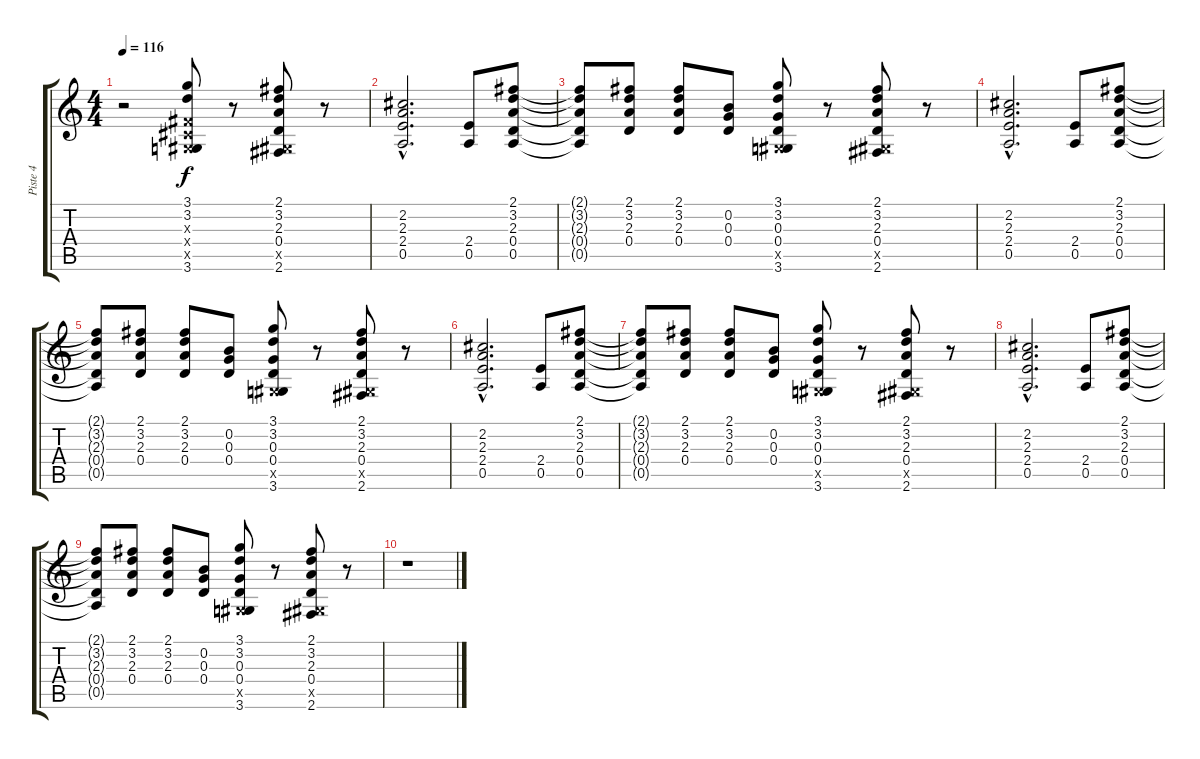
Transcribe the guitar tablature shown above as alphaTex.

\track ("Piste 4" "Piste 4") {instrument distortionguitar}
\staff {score tabs}
\tuning (E4 B3 G3 D3 A2 E2) {hide}
\ts (4 4)
\tempo 116
\clef g2
\ks c
r.2{dy f} (3.1 3.2 -1.3{x} -1.4{x} -1.5{x} 3.6).8 r.8 (2.1 3.2 2.3 0.4 -1.5{x} 2.6).8 r.8 |
(2.2{hac} 2.3{hac} 2.4{hac} 0.5{hac}).2{d} (2.4 0.5).8 (2.1 3.2 2.3 0.4 0.5).8 |
(2.1{t} 3.2{t} 2.3{t} 0.4{t} 0.5{t}).8 (2.1 3.2 2.3 0.4).8 (2.1 3.2 2.3 0.4).8 (0.2 0.3 0.4).8 (3.1 3.2 0.3 0.4 -1.5{x} 3.6).8 r.8 (2.1 3.2 2.3 0.4 -1.5{x} 2.6).8 r.8 |
(2.2{hac} 2.3{hac} 2.4{hac} 0.5{hac}).2{d} (2.4 0.5).8 (2.1 3.2 2.3 0.4 0.5).8 |
(2.1{t} 3.2{t} 2.3{t} 0.4{t} 0.5{t}).8 (2.1 3.2 2.3 0.4).8 (2.1 3.2 2.3 0.4).8 (0.2 0.3 0.4).8 (3.1 3.2 0.3 0.4 -1.5{x} 3.6).8 r.8 (2.1 3.2 2.3 0.4 -1.5{x} 2.6).8 r.8 |
(2.2{hac} 2.3{hac} 2.4{hac} 0.5{hac}).2{d} (2.4 0.5).8 (2.1 3.2 2.3 0.4 0.5).8 |
(2.1{t} 3.2{t} 2.3{t} 0.4{t} 0.5{t}).8 (2.1 3.2 2.3 0.4).8 (2.1 3.2 2.3 0.4).8 (0.2 0.3 0.4).8 (3.1 3.2 0.3 0.4 -1.5{x} 3.6).8 r.8 (2.1 3.2 2.3 0.4 -1.5{x} 2.6).8 r.8 |
(2.2{hac} 2.3{hac} 2.4{hac} 0.5{hac}).2{d} (2.4 0.5).8 (2.1 3.2 2.3 0.4 0.5).8 |
(2.1{t} 3.2{t} 2.3{t} 0.4{t} 0.5{t}).8 (2.1 3.2 2.3 0.4).8 (2.1 3.2 2.3 0.4).8 (0.2 0.3 0.4).8 (3.1 3.2 0.3 0.4 -1.5{x} 3.6).8 r.8 (2.1 3.2 2.3 0.4 -1.5{x} 2.6).8 r.8 |
r.1
